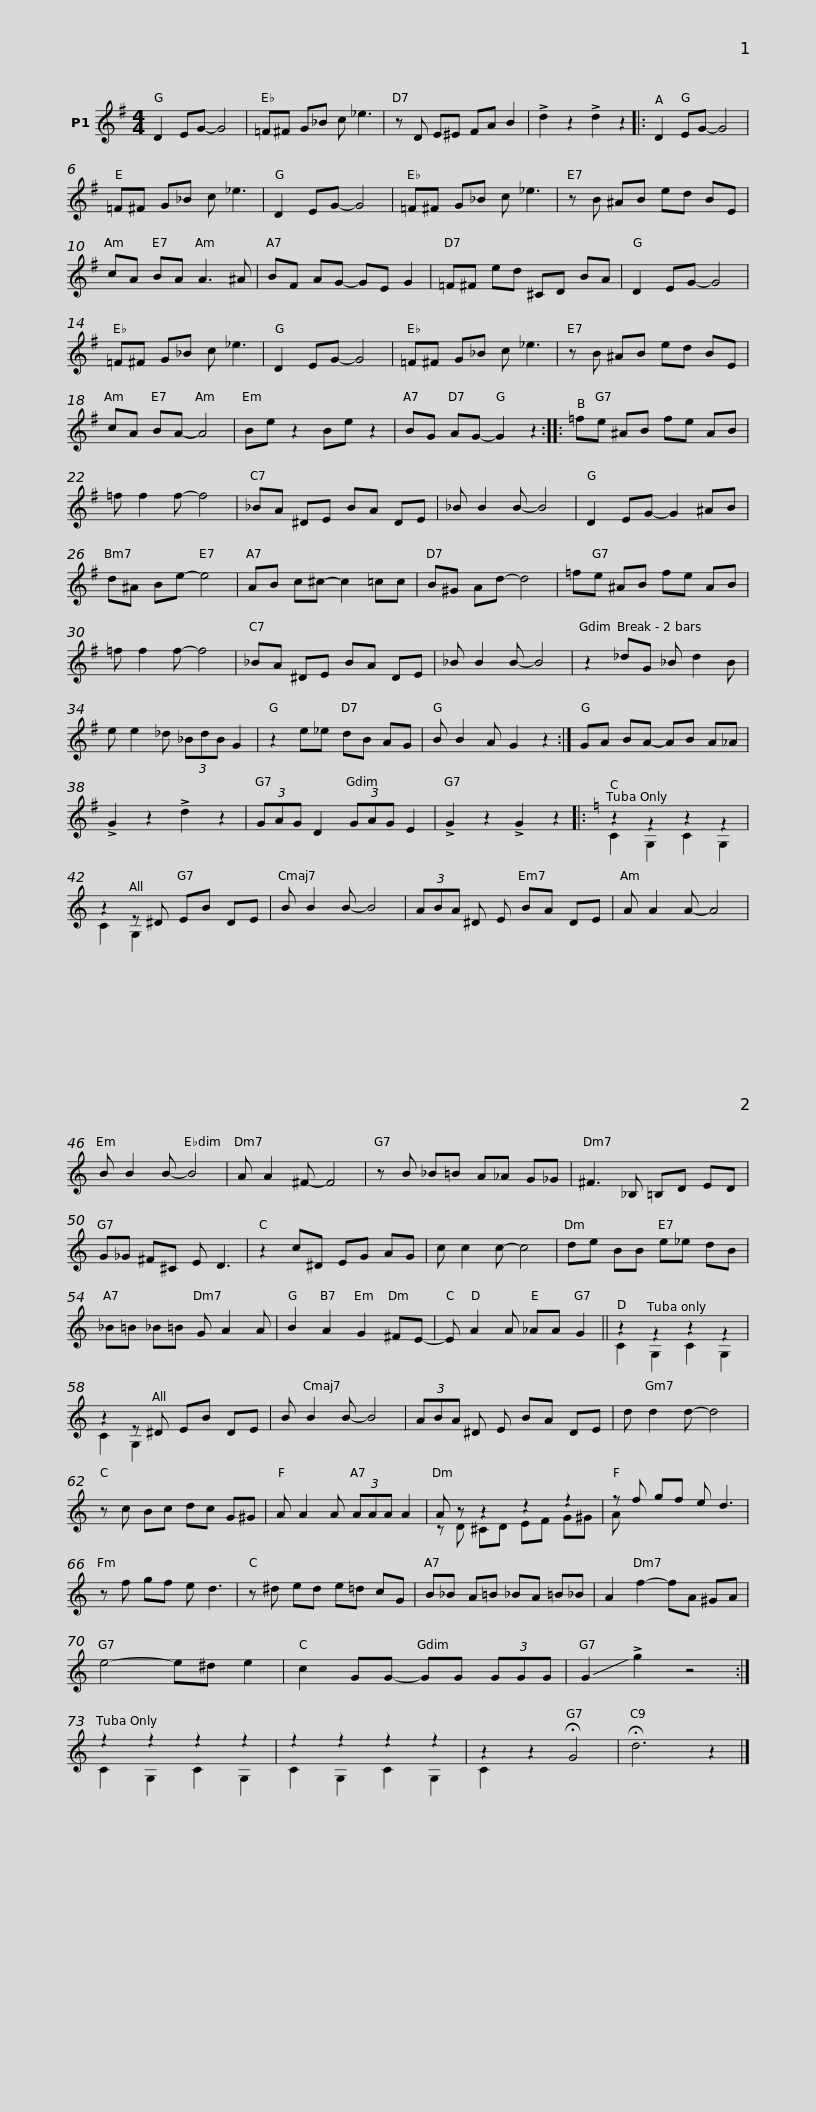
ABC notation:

X:1
%%score ( 1 2 )
L:1/8
M:4/4
I:linebreak $
K:G
V:1 treble
V:2 treble
V:1
 D2 EG- G4 | =F^F G_B c _e3 | z D E^E FA B2 | !>!d2 z2 !>!d2 z2 |:$ D2 EG- G4 | %5
 =F^F G_B c _e3 | D2 EG- G4 | =F^F G_B c _e3 |$ z B ^AB ed BE | cA BA A3 ^A | %10
 BF AG- GE G2 | =F^F ed ^CD BA |$ D2 EG- G4 | =F^F G_B c _e3 | D2 EG- G4 | %15
 =F^F G_B c _e3 |$ z B ^AB ed BE | cA BA- A4 | Be z2 Be z2 | BG AG- G2 z2 ::$ %20
 =fe ^AB fe AB | =f f2 f- f4 | _BA ^DE BA DE | _B B2 B- B4 |$ D2 EG- G2 ^AB | %25
 d^A Be- e4 | AB c^c- c2 =cc | B^G Ad- d4 |$ =fe ^AB fe AB | =f f2 f- f4 | %30
 _BA ^DE BA DE | _B B2 B- B4 |$ z2 _dG _B d2 B | e e2 _d (3_BdB G2 | z2 e_e dB AG | %35
 B B2 A G2 z2 :|$ GA BA- AB A_A | !>!G2 z2 !>!d2 z2 | (3GAG D2 (3GAG E2 | !>!G2 z2 !>!G2 z2 |:$ %40
[K:C] z2 z2 z2 z2 | z2 z ^D EB DE | B B2 B- B4 | (3ABA ^D E BA DE |$ A A2 A- A4 | %45
 B B2 B- B4 | A A2 ^F- F4 | z B _B=B A_A G_G |$ ^F3 _B, =B,D ED | G_G ^F^C E D3 | %50
 z2 c^D EG AG | c c2 c- c4 |$ de BB e_e dB | _B=B _B=B G A2 A | B2 A2 G2 ^FE- | %55
 E A2 A _AA G2 ||$ z2 z2 z2 z2 | z2 z ^D EB DE | B B2 B- B4 | (3ABA ^D E BA DE |$ %60
 d d2 d- d4 | z c Bc dc G^G | A A2 A (3AAA A2 | A z z2 z2 z2 |$ z f gf e d3 | %65
 z f gf e d3 | z ^d ed e=d cG | B_B A=B _BA =B_B |$ A2 f2- fA ^GA | e4- e^d e2 | %70
 c2 GG- GG (3GGG | !-(!G2 !-)!!>!g2 z4 :|$ z2 z2 z2 z2 | z2 z2 z2 z2 | z2 z2 !fermata!G4 | %75
 !fermata!d6 z2 |] %76
V:2
 x8 | x8 | x8 | x8 |:$ x8 | %5
 x8 | x8 | x8 |$ x8 | x8 | %10
 x8 | x8 |$ x8 | x8 | x8 | %15
 x8 |$ x8 | x8 | x8 | x8 ::$ %20
 x8 | x8 | x8 | x8 |$ x8 | %25
 x8 | x8 | x8 |$ x8 | x8 | %30
 x8 | x8 |$ x8 | x8 | x8 | %35
 x8 :|$ x8 | x8 | x8 | x8 |:$ %40
[K:C] C2 G,2 C2 G,2 | C2 G,2 x4 | x8 | x8 |$ x8 | %45
 x8 | x8 | x8 |$ x8 | x8 | %50
 x8 | x8 |$ x8 | x8 | x8 | %55
 x8 ||$ C2 G,2 C2 G,2 | C2 G,2 x4 | x8 | x8 |$ %60
 x8 | x8 | x8 | z D ^CD EF G^G |$ A x x2 x4 | %65
 x8 | x8 | x8 |$ x8 | x8 | %70
 x8 | x8 :|$ C2 G,2 C2 G,2 | C2 G,2 C2 G,2 | C2 x2 x4 | %75
 x8 |] %76
